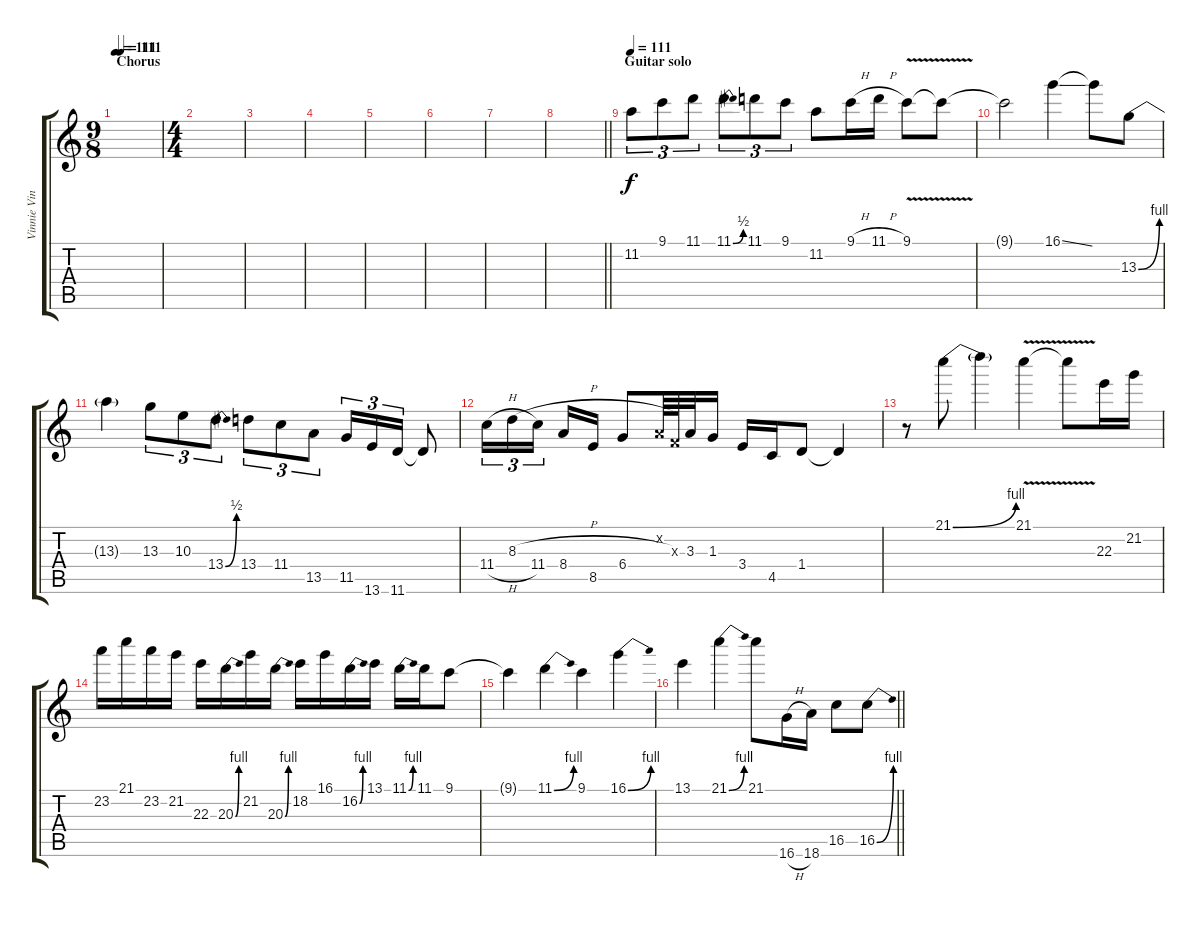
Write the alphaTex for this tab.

\track ("Vinnie Vincent (Lead)" "Vinnie Vin") {instrument distortionguitar}
\staff {score tabs}
\tuning (Eb4 Bb3 Gb3 Db3 Ab2 Eb2) {hide}
\ts (9 8)
\section ("" "Chorus")
\tempo 111
\tempo (111 0.1111111111111111)
\clef g2
\ks c
|
\ts (4 4)
|
|
|
|
|
|
\barLineRight lightlight
|
\section ("" "Guitar solo")
\tempo 111
11.2.8{tu (3 2)} 9.1.8{tu (3 2)} 11.1.8{tu (3 2)} 11.1{be (bend 0 0 60 2)}.8{tu (3 2)} 11.1.8{tu (3 2)} 9.1.8{tu (3 2)} 11.2.8 9.1{h}.16 11.1{h}.16 9.1{v}.8 9.1{t}.8 |
9.1{t}.2 16.1{ss}.4 16.1{t}.8 13.3{be (bend 0 0 60 4)}.8 |
13.3{t}.4 13.3.8{tu (3 2)} 10.3.8{tu (3 2)} 13.4{be (bend 0 0 60 2)}.8{tu (3 2)} 13.4.8{tu (3 2)} 11.4.8{tu (3 2)} 13.5.8{tu (3 2)} 11.5.16{tu (3 2)} 13.6.16{tu (3 2)} 11.6.16{tu (3 2)} 11.6{t}.8 |
11.4{h}.16{tu (3 2)} 8.3{h}.16{tu (3 2)} 11.4.16{tu (3 2) beam splitsecondary} 8.4.16 8.5.16 6.4.8 -1.2{x}.64 -1.3{x}.64 3.3.32 1.3.16 3.4.16 4.5.16 1.4.8 1.4{t}.4 |
r.8 21.1{be (bend 0 0 60 4)}.8 21.1{t}.4 21.1{v}.4 21.1{t}.8 22.3.16 21.2.16 |
23.2.16 21.1.16 23.2.16 21.2.16 22.3.16 20.3{be (bend 0 0 60 4)}.16 21.2.16 20.3{be (bend 0 0 60 4)}.16 18.2.16 16.1.16 16.2{be (bend 0 0 60 4)}.16 13.1.16 11.1{be (bend 0 0 60 4)}.16 11.1.16 9.1.8 |
9.1{t}.4 11.1{be (bend 0 0 60 4)}.4 9.1.4 16.1{be (bend 0 0 60 4)}.4 |
\barLineRight lightlight
13.1.4 21.1{be (bend 0 0 60 4)}.4 21.1.8 16.6{h}.16 18.6.16 16.5.8 16.5{be (bend 0 0 60 4)}.8
